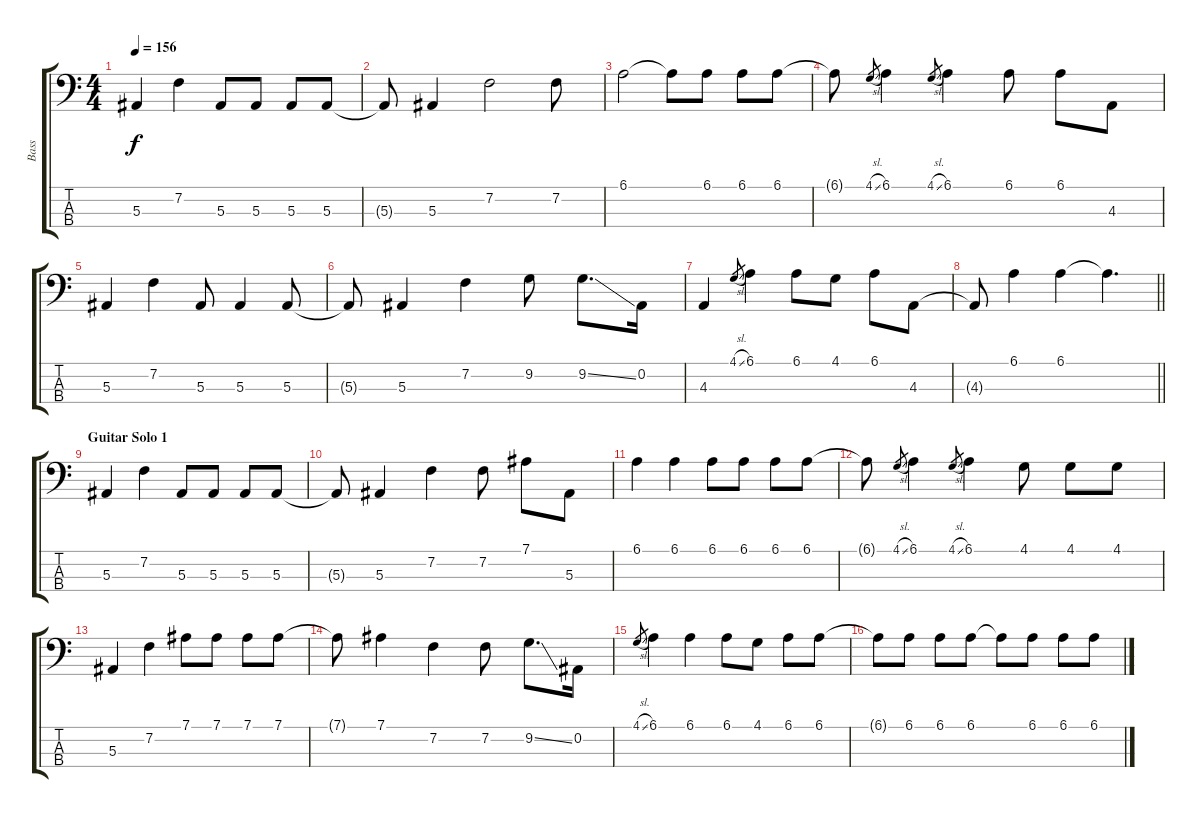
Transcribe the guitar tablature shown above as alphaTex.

\track ("Bass" "Bass") {instrument electricbassfinger}
\staff {score tabs}
\tuning (Eb2 Bb1 F1 C1) {hide}
\ts (4 4)
\tempo 156
\clef f4
\ks c
5.3.4{dy f} 7.2.4 5.3.8 5.3.8 5.3.8 5.3.8 |
5.3{t}.8 5.3.4 7.2.2 7.2.8 |
6.1.2 6.1{t}.8 6.1.8 6.1.8 6.1.8 |
6.1{t}.8 4.1{sl}.8{gr} 6.1.4 4.1{sl}.8{gr} 6.1.4 6.1.8 6.1.8 4.3.8 |
5.3.4 7.2.4 5.3.8 5.3.4 5.3.8 |
5.3{t}.8 5.3.4 7.2.4 9.2.8 9.2{ss}.8{d} 0.2.16 |
4.3.4 4.1{sl}.8{gr} 6.1.4 6.1.8 4.1.8 6.1.8 4.3.8 |
\barLineRight lightlight
4.3{t}.8 6.1.4 6.1.4 6.1{t}.4{d} |
\section ("" "Guitar Solo 1")
5.3.4 7.2.4 5.3.8 5.3.8 5.3.8 5.3.8 |
5.3{t}.8 5.3.4 7.2.4 7.2.8 7.1.8 5.3.8 |
6.1.4 6.1.4 6.1.8 6.1.8 6.1.8 6.1.8 |
6.1{t}.8 4.1{sl}.8{gr} 6.1.4 4.1{sl}.8{gr} 6.1.4 4.1.8 4.1.8 4.1.8 |
5.3.4 7.2.4 7.1.8 7.1.8 7.1.8 7.1.8 |
7.1{t}.8 7.1.4 7.2.4 7.2.8 9.2{ss}.8{d} 0.2.16 |
4.1{sl}.8{gr} 6.1.4 6.1.4 6.1.8 4.1.8 6.1.8 6.1.8 |
6.1{t}.8 6.1.8 6.1.8 6.1.8 6.1{t}.8 6.1.8 6.1.8 6.1.8
